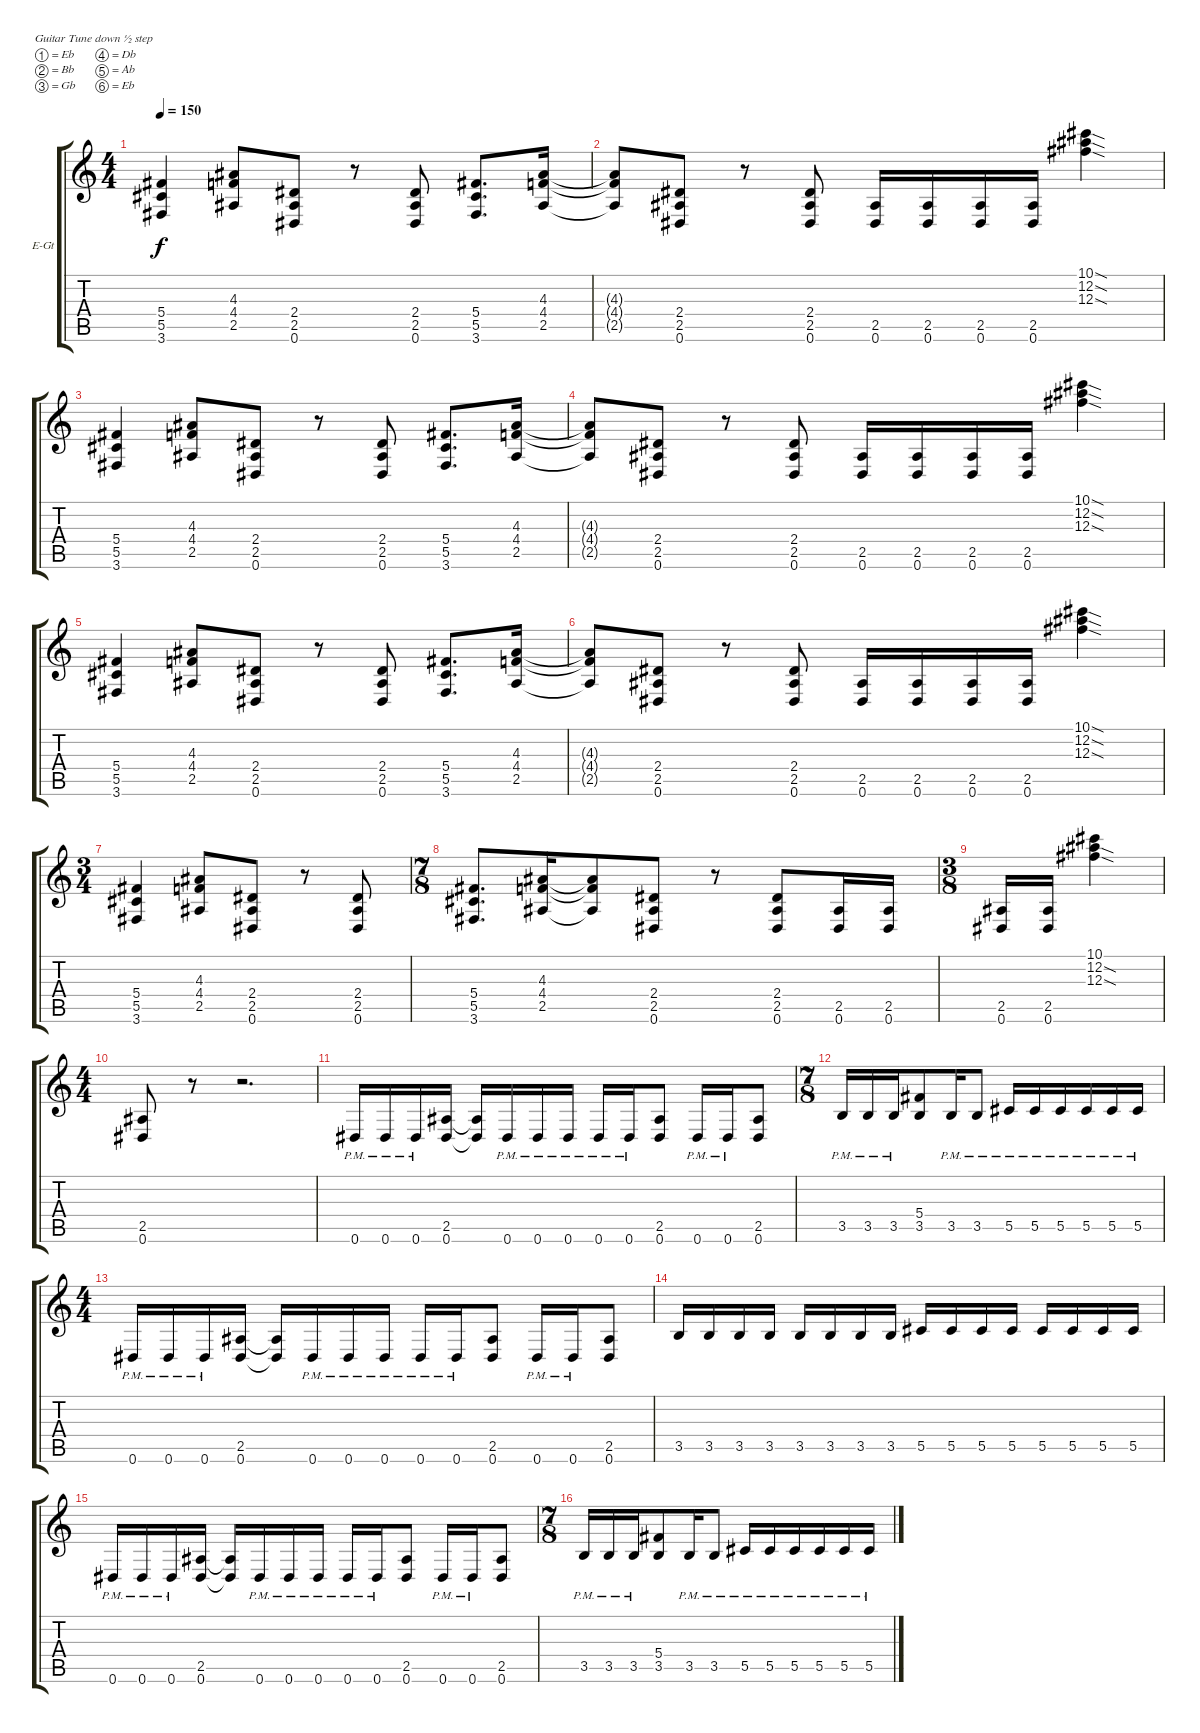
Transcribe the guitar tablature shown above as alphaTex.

\defaultSystemsLayout 4
\bracketExtendMode groupsimilarinstruments
\firstSystemTrackNameOrientation horizontal
\otherSystemsTrackNameOrientation horizontal
\track ("Tim Millar" "E-Gt") {instrument distortionguitar}
\staff {score tabs}
\tuning (Eb4 Bb3 Gb3 Db3 Ab2 Eb2)
\ts (4 4)
\tempo 150
\clef g2
\ks c
(3.6 5.5 5.4).4{dy f instrument distortionguitar} (4.4 4.3 2.5).8 (2.5 0.6 2.4).8 r.8 (2.4 2.5 0.6).8 (3.6 5.5 5.4).8{d} (4.3 4.4 2.5).16 |
(4.3{t} 4.4{t} 2.5{t}).8 (0.6 2.5 2.4).8 r.8 (2.4 2.5 0.6).8 (0.6 2.5).16 (0.6 2.5).16 (0.6 2.5).16 (0.6 2.5).16 (12.3{sod} 12.2{sod} 10.1{sod}).4 |
(3.6 5.5 5.4).4 (4.4 4.3 2.5).8 (2.5 0.6 2.4).8 r.8 (2.4 2.5 0.6).8 (3.6 5.5 5.4).8{d} (4.3 4.4 2.5).16 |
(4.3{t} 4.4{t} 2.5{t}).8 (0.6 2.5 2.4).8 r.8 (2.4 2.5 0.6).8 (0.6 2.5).16 (0.6 2.5).16 (0.6 2.5).16 (0.6 2.5).16 (12.3{sod} 12.2{sod} 10.1{sod}).4 |
(3.6 5.5 5.4).4 (4.4 4.3 2.5).8 (2.5 0.6 2.4).8 r.8 (2.4 2.5 0.6).8 (3.6 5.5 5.4).8{d} (4.3 4.4 2.5).16 |
(4.3{t} 4.4{t} 2.5{t}).8 (0.6 2.5 2.4).8 r.8 (2.4 2.5 0.6).8 (0.6 2.5).16 (0.6 2.5).16 (0.6 2.5).16 (0.6 2.5).16 (12.3{sod} 12.2{sod} 10.1{sod}).4 |
\ts (3 4)
(3.6 5.5 5.4).4 (4.4 4.3 2.5).8 (2.5 0.6 2.4).8 r.8 (0.6 2.5 2.4).8 |
\ts (7 8)
(5.4 5.5 3.6).8{d} (2.5 4.4 4.3).16 (2.5{t} 4.4{t} 4.3{t}).8 (2.4 2.5 0.6).8 r.8 (0.6 2.5 2.4).8 (2.5 0.6).16 (2.5 0.6).16 |
\ts (3 8)
(0.6 2.5).16 (0.6 2.5).16 (12.3{sod} 12.2{sod} 10.1).4 |
\ts (4 4)
(0.6 2.5).8 r.8 r.2{d} |
0.6{pm}.16 0.6{pm}.16 0.6{pm}.16 (0.6 2.5).16 (0.6{t} 2.5{t}).16 0.6{pm}.16 0.6{pm}.16 0.6{pm}.16 0.6{pm}.16 0.6{pm}.16 (0.6 2.5).8 0.6{pm}.16 0.6{pm}.16 (0.6 2.5).8 |
\ts (7 8)
3.5{pm}.16 3.5{pm}.16 3.5{pm}.16 (3.5 5.4).8 3.5{pm}.16 3.5{pm}.8 5.5{pm}.16 5.5{pm}.16 5.5{pm}.16 5.5{pm}.16 5.5{pm}.16 5.5{pm}.16 |
\ts (4 4)
0.6{pm}.16 0.6{pm}.16 0.6{pm}.16 (0.6 2.5).16 (0.6{t} 2.5{t}).16 0.6{pm}.16 0.6{pm}.16 0.6{pm}.16 0.6{pm}.16 0.6{pm}.16 (0.6 2.5).8 0.6{pm}.16 0.6{pm}.16 (0.6 2.5).8 |
3.5.16 3.5.16 3.5.16 3.5.16 3.5.16 3.5.16 3.5.16 3.5.16 5.5.16 5.5.16 5.5.16 5.5.16 5.5.16 5.5.16 5.5.16 5.5.16 |
0.6{pm}.16 0.6{pm}.16 0.6{pm}.16 (0.6 2.5).16 (0.6{t} 2.5{t}).16 0.6{pm}.16 0.6{pm}.16 0.6{pm}.16 0.6{pm}.16 0.6{pm}.16 (0.6 2.5).8 0.6{pm}.16 0.6{pm}.16 (0.6 2.5).8 |
\ts (7 8)
3.5{pm}.16 3.5{pm}.16 3.5{pm}.16 (3.5 5.4).8 3.5{pm}.16 3.5{pm}.8 5.5{pm}.16 5.5{pm}.16 5.5{pm}.16 5.5{pm}.16 5.5{pm}.16 5.5{pm}.16
